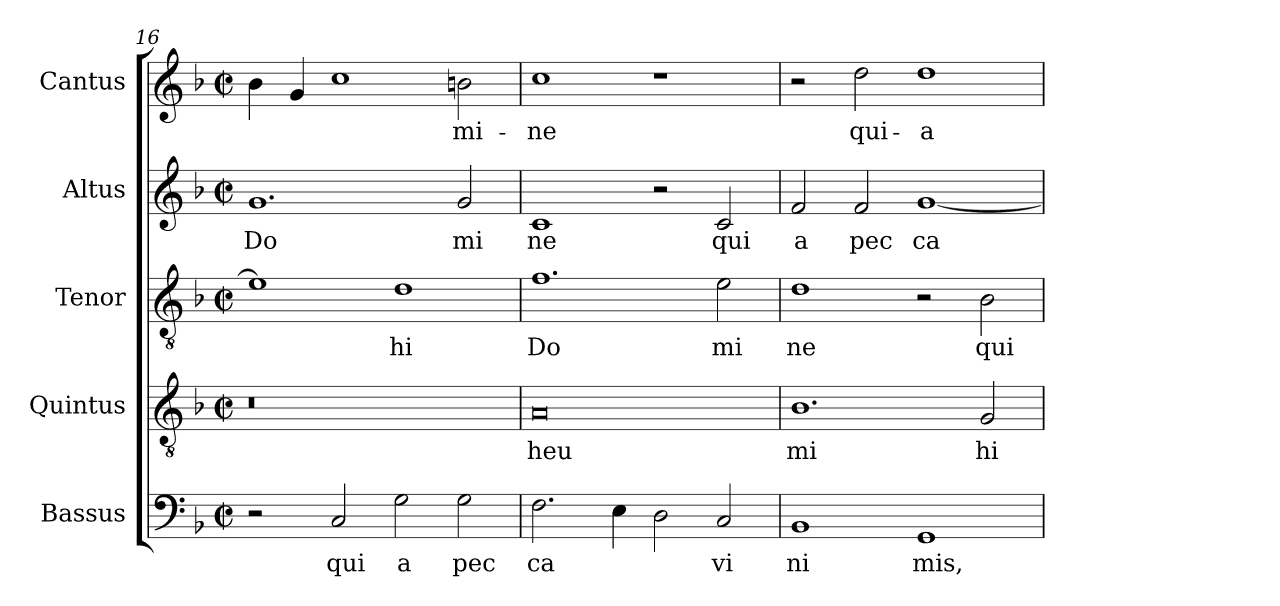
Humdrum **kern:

**kern	**text	**kern	**text	**kern	**text	**kern	**text	**kern	**text
*part5	*part5	*part4	*part4	*part3	*part3	*part2	*part2	*part1	*part1
*staff5	*staff5	*staff4	*staff4	*staff3	*staff3	*staff2	*staff2	*staff1	*staff1
*I"Bassus	*	*I"Quintus	*	*I"Tenor	*	*I"Altus	*	*I"Cantus	*
*clefF4	*	*clefGv2	*	*clefGv2	*	*clefG2	*	*clefG2	*
*k[b-]	*	*k[b-]	*	*k[b-]	*	*k[b-]	*	*k[b-]	*
*F:	*	*F:	*	*F:	*	*F:	*	*F:	*
*M2/2	*	*M2/2	*	*M2/2	*	*M2/2	*	*M2/2	*
*met(c|)	*	*met(c|)	*	*met(c|)	*	*met(c|)	*	*met(c|)	*
=16	=16	=16	=16	=16	=16	=16	=16	=16	=16
!	!	!	!	!	!LO:LY:b:cj	!	!LO:LY:b:cj	!	!LO:LY:b:cj
2r	.	0r	.	1e-]	.	1.g	Do	4b-\	--
!	!	!	!	!	!	!	!	!	!LO:LY:b:cj
.	.	.	.	.	.	.	.	4g/	--
!	!LO:LY:b	!	!	!	!	!	!	!	!LO:LY:b:cj
2C/	qui	.	.	.	.	.	.	1cc	--
!	!LO:LY:b	!	!	!	!LO:LY:b:cj	!	!	!	!
2G\	a	.	.	1d	hi	.	.	.	.
!	!LO:LY:b	!	!	!	!	!	!LO:LY:b:cj	!	!LO:LY:b:cj
2G\	pec	.	.	.	.	2g/	mi	2b\	-mi-
=17	=17	=17	=17	=17	=17	=17	=17	=17	=17
!	!LO:LY:b	!	!LO:LY:b:cj	!	!LO:LY:b:cj	!	!LO:LY:b:cj	!	!LO:LY:b:cj
2.F\	ca	0A	heu	1.f	Do	1c	ne	1cc	-ne
!	!LO:LY:b	!	!	!	!	!	!	!	!
4E\	.	.	.	.	.	.	.	.	.
!	!LO:LY:b	!	!	!	!	!	!	!	!
2D\	.	.	.	.	.	2r	.	1r	.
!	!LO:LY:b	!	!	!	!LO:LY:b:cj	!	!LO:LY:b:cj	!	!
2C/	vi	.	.	2e\	mi	2c/	qui	.	.
=18	=18	=18	=18	=18	=18	=18	=18	=18	=18
!	!LO:LY:b	!	!LO:LY:b:cj	!	!LO:LY:b:cj	!	!LO:LY:b:cj	!	!
1BB-	ni	1.B-	mi	1d	ne	2f/	a	2r	.
!	!	!	!	!	!	!	!LO:LY:b:cj	!	!LO:LY:b:cj
.	.	.	.	.	.	2f/	pec	2dd\	qui-
!	!LO:LY:b	!	!	!	!	!	!LO:LY:b:cj	!	!LO:LY:b:cj
1GG	mis,	.	.	2r	.	[>1g	ca	1dd	-a
!	!	!	!LO:LY:b:cj	!	!LO:LY:b:cj	!	!	!	!
.	.	2G/	hi	2B-\	qui	.	.	.	.
=	=	=	=	=	=	=	=	=	=
*-	*-	*-	*-	*-	*-	*-	*-	*-	*-
